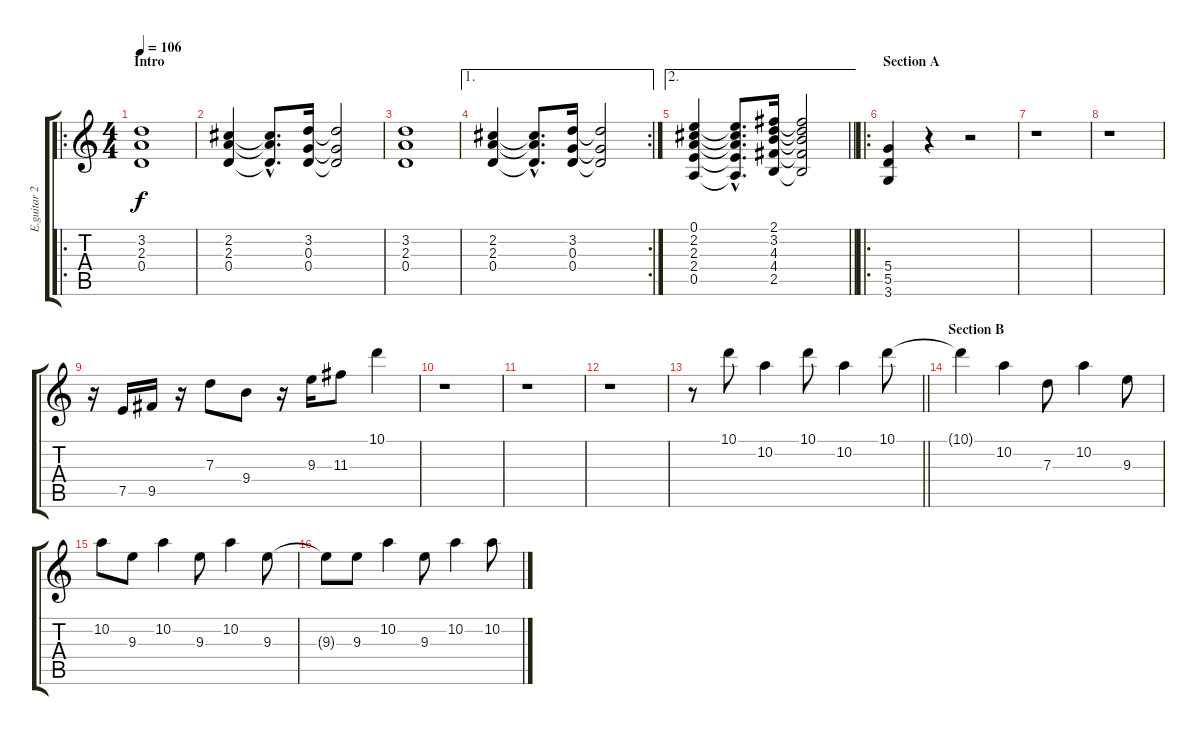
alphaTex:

\track ("E.guitar 2" "E.guitar 2") {instrument distortionguitar}
\staff {score tabs}
\tuning (E4 B3 G3 D3 A2 E2) {hide}
\ro
\ts (4 4)
\section ("" "Intro")
\tempo 106
\clef g2
\ks c
(3.2 2.3 0.4).1{dy f instrument distortionguitar} |
(2.2 2.3 0.4).4 (2.2{hac t} 2.3{hac t} 0.4{hac t}).8{d} (3.2 0.3 0.4).16 (3.2{t} 0.3{t} 0.4{t}).2 |
(3.2 2.3 0.4).1 |
\ae 1
\rc 2
(2.2 2.3 0.4).4 (2.2{hac t} 2.3{hac t} 0.4{hac t}).8{d} (3.2 0.3 0.4).16 (3.2{t} 0.3{t} 0.4{t}).2 |
\ae 2
\barLineRight lightlight
(0.1 2.2 2.3 2.4 0.5).4 (0.1{hac t} 2.2{hac t} 2.3{hac t} 2.4{hac t} 0.5{hac t}).8{d} (2.1 3.2 4.3 4.4 2.5).16 (2.1{t} 3.2{t} 4.3{t} 4.4{t} 2.5{t}).2 |
\ro
\section ("" "Section A")
(5.4 5.5 3.6).4 r.4 r.2 |
r.1 |
r.1 |
r.16 7.5.16 9.5.16 r.16 7.3.8 9.4.8 r.16 9.3.16 11.3.8 10.1.4 |
r.1 |
r.1 |
r.1 |
\barLineRight lightlight
r.8 10.1.8 10.2.4 10.1.8 10.2.4 10.1.8 |
\section ("" "Section B")
10.1{t}.4 10.2.4 7.3.8 10.2.4 9.3.8 |
10.2.8 9.3.8 10.2.4 9.3.8 10.2.4 9.3.8 |
9.3{t}.8 9.3.8 10.2.4 9.3.8 10.2.4 10.2.8
